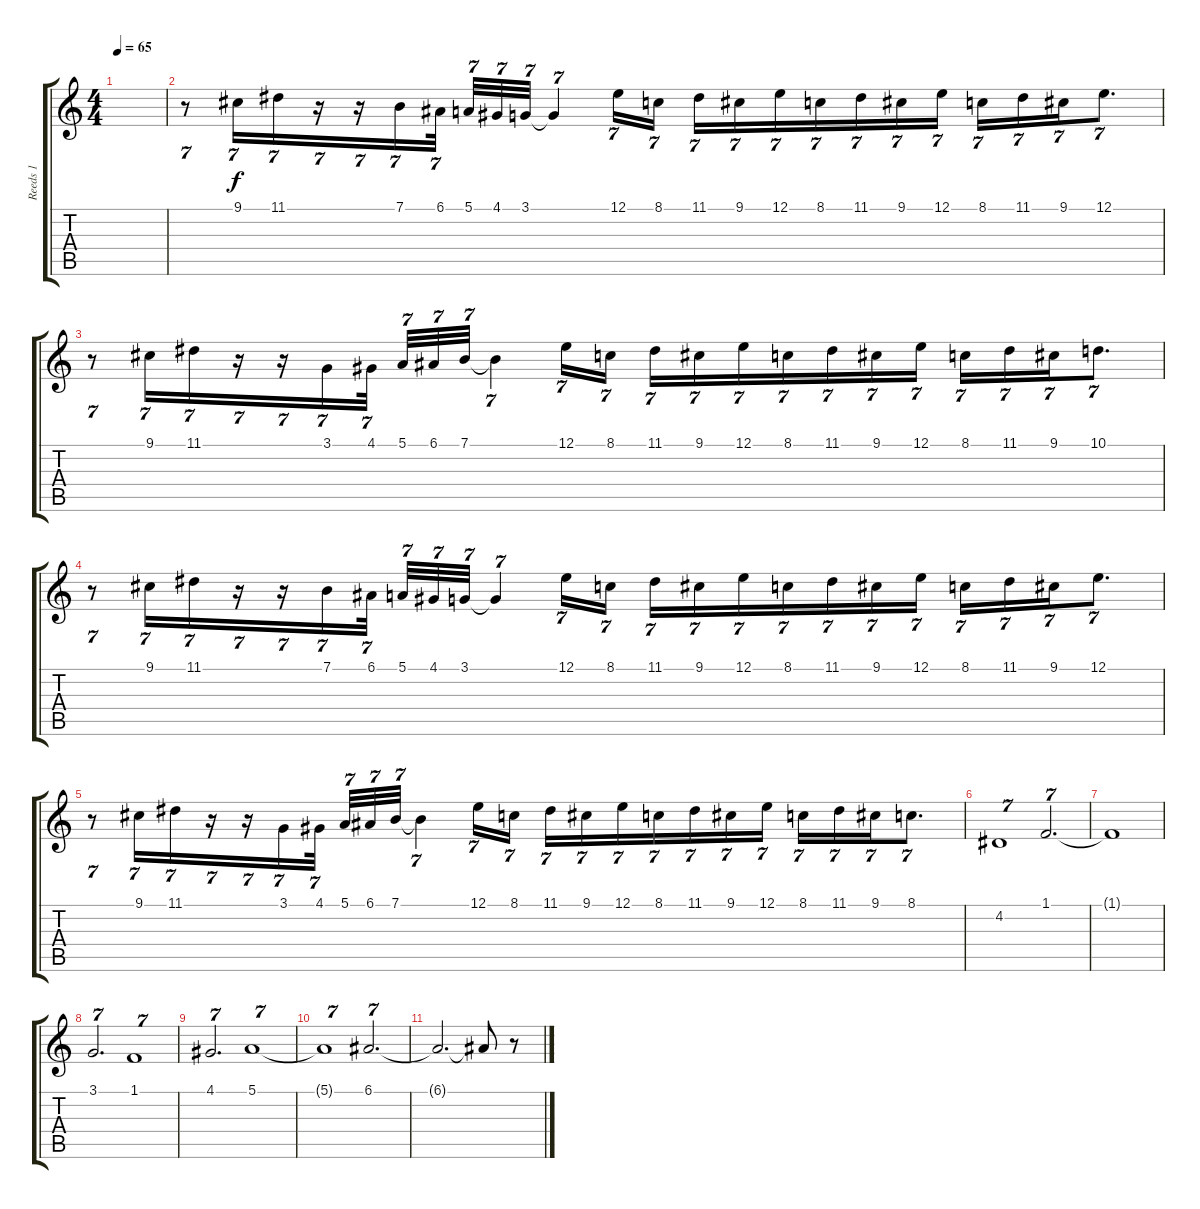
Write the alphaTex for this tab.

\track ("Reeds 1" "Reeds 1") {instrument clarinet}
\staff {score tabs}
\tuning (E4 B3 G3 D3 A2 E2) {hide}
\ts (4 4)
\tempo 65
\clef g2
\ks c
|
r.8{tu (7 4)} 9.1.16{tu (7 4)} 11.1.16{tu (7 4)} r.16{tu (7 4)} r.16{tu (7 4)} 7.1.16{tu (7 4)} 6.1.32{tu (7 4)} 5.1.32{tu (7 4)} 4.1.32{tu (7 4)} 3.1.32{tu (7 4)} 3.1{t}.4{tu (7 4)} 12.1.16{tu (7 4)} 8.1.16{tu (7 4)} 11.1.16{tu (7 4)} 9.1.16{tu (7 4)} 12.1.16{tu (7 4)} 8.1.16{tu (7 4)} 11.1.16{tu (7 4)} 9.1.16{tu (7 4)} 12.1.16{tu (7 4)} 8.1.16{tu (7 4)} 11.1.16{tu (7 4)} 9.1.16{tu (7 4)} 12.1.8{d tu (7 4)} |
r.8{tu (7 4)} 9.1.16{tu (7 4)} 11.1.16{tu (7 4)} r.16{tu (7 4)} r.16{tu (7 4)} 3.1.16{tu (7 4)} 4.1.32{tu (7 4)} 5.1.32{tu (7 4)} 6.1.32{tu (7 4)} 7.1.32{tu (7 4)} 7.1{t}.4{tu (7 4)} 12.1.16{tu (7 4)} 8.1.16{tu (7 4)} 11.1.16{tu (7 4)} 9.1.16{tu (7 4)} 12.1.16{tu (7 4)} 8.1.16{tu (7 4)} 11.1.16{tu (7 4)} 9.1.16{tu (7 4)} 12.1.16{tu (7 4)} 8.1.16{tu (7 4)} 11.1.16{tu (7 4)} 9.1.16{tu (7 4)} 10.1.8{d tu (7 4)} |
r.8{tu (7 4)} 9.1.16{tu (7 4)} 11.1.16{tu (7 4)} r.16{tu (7 4)} r.16{tu (7 4)} 7.1.16{tu (7 4)} 6.1.32{tu (7 4)} 5.1.32{tu (7 4)} 4.1.32{tu (7 4)} 3.1.32{tu (7 4)} 3.1{t}.4{tu (7 4)} 12.1.16{tu (7 4)} 8.1.16{tu (7 4)} 11.1.16{tu (7 4)} 9.1.16{tu (7 4)} 12.1.16{tu (7 4)} 8.1.16{tu (7 4)} 11.1.16{tu (7 4)} 9.1.16{tu (7 4)} 12.1.16{tu (7 4)} 8.1.16{tu (7 4)} 11.1.16{tu (7 4)} 9.1.16{tu (7 4)} 12.1.8{d tu (7 4)} |
r.8{tu (7 4)} 9.1.16{tu (7 4)} 11.1.16{tu (7 4)} r.16{tu (7 4)} r.16{tu (7 4)} 3.1.16{tu (7 4)} 4.1.32{tu (7 4)} 5.1.32{tu (7 4)} 6.1.32{tu (7 4)} 7.1.32{tu (7 4)} 7.1{t}.4{tu (7 4)} 12.1.16{tu (7 4)} 8.1.16{tu (7 4)} 11.1.16{tu (7 4)} 9.1.16{tu (7 4)} 12.1.16{tu (7 4)} 8.1.16{tu (7 4)} 11.1.16{tu (7 4)} 9.1.16{tu (7 4)} 12.1.16{tu (7 4)} 8.1.16{tu (7 4)} 11.1.16{tu (7 4)} 9.1.16{tu (7 4)} 8.1.8{d tu (7 4)} |
4.2.1{tu (7 4)} 1.1.2{d tu (7 4)} |
1.1{t}.1 |
3.1.2{d tu (7 4)} 1.1.1{tu (7 4)} |
4.1.2{d tu (7 4)} 5.1.1{tu (7 4)} |
5.1{t}.1{tu (7 4)} 6.1.2{d tu (7 4)} |
6.1{t}.2{d} 6.1{t}.8 r.8
